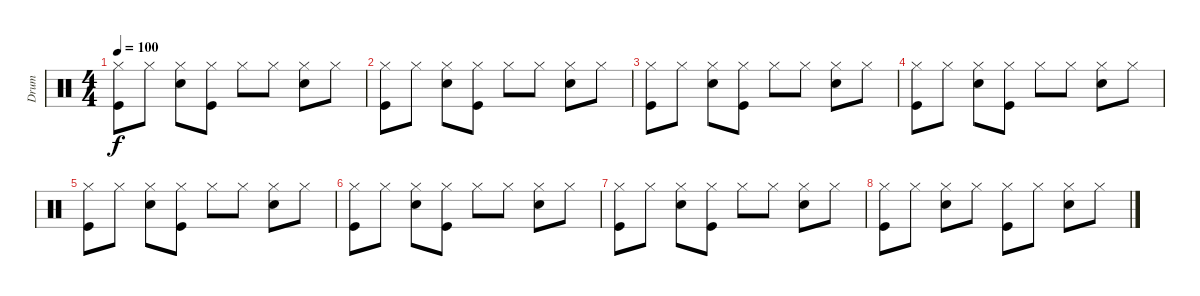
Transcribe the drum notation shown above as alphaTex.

\track ("Drum" "Drum") {instrument percussion}
\staff {score}
\articulation defaults
\ts (4 4)
\tempo 100
\clef neutral
\ks c
("Kick (hit)" "Hi-Hat (closed)").8{dy f} "Hi-Hat (closed)".8 ("Electric Snare (hit)" "Hi-Hat (closed)").8 ("Kick (hit)" "Hi-Hat (closed)").8 "Hi-Hat (closed)".8 "Hi-Hat (closed)".8 ("Electric Snare (hit)" "Hi-Hat (closed)").8 "Hi-Hat (closed)".8 |
("Kick (hit)" "Hi-Hat (closed)").8 "Hi-Hat (closed)".8 ("Electric Snare (hit)" "Hi-Hat (closed)").8 ("Kick (hit)" "Hi-Hat (closed)").8 "Hi-Hat (closed)".8 "Hi-Hat (closed)".8 ("Electric Snare (hit)" "Hi-Hat (closed)").8 "Hi-Hat (closed)".8 |
("Kick (hit)" "Hi-Hat (closed)").8 "Hi-Hat (closed)".8 ("Electric Snare (hit)" "Hi-Hat (closed)").8 ("Kick (hit)" "Hi-Hat (closed)").8 "Hi-Hat (closed)".8 "Hi-Hat (closed)".8 ("Electric Snare (hit)" "Hi-Hat (closed)").8 "Hi-Hat (closed)".8 |
("Kick (hit)" "Hi-Hat (closed)").8 "Hi-Hat (closed)".8 ("Electric Snare (hit)" "Hi-Hat (closed)").8 ("Kick (hit)" "Hi-Hat (closed)").8 "Hi-Hat (closed)".8 "Hi-Hat (closed)".8 ("Electric Snare (hit)" "Hi-Hat (closed)").8 "Hi-Hat (closed)".8 |
("Kick (hit)" "Hi-Hat (closed)").8 "Hi-Hat (closed)".8 ("Electric Snare (hit)" "Hi-Hat (closed)").8 ("Kick (hit)" "Hi-Hat (closed)").8 "Hi-Hat (closed)".8 "Hi-Hat (closed)".8 ("Electric Snare (hit)" "Hi-Hat (closed)").8 "Hi-Hat (closed)".8 |
("Kick (hit)" "Hi-Hat (closed)").8 "Hi-Hat (closed)".8 ("Electric Snare (hit)" "Hi-Hat (closed)").8 ("Kick (hit)" "Hi-Hat (closed)").8 "Hi-Hat (closed)".8 "Hi-Hat (closed)".8 ("Electric Snare (hit)" "Hi-Hat (closed)").8 "Hi-Hat (closed)".8 |
("Kick (hit)" "Hi-Hat (closed)").8 "Hi-Hat (closed)".8 ("Electric Snare (hit)" "Hi-Hat (closed)").8 ("Kick (hit)" "Hi-Hat (closed)").8 "Hi-Hat (closed)".8 "Hi-Hat (closed)".8 ("Electric Snare (hit)" "Hi-Hat (closed)").8 "Hi-Hat (closed)".8 |
("Kick (hit)" "Hi-Hat (closed)").8 "Hi-Hat (closed)".8 ("Electric Snare (hit)" "Hi-Hat (closed)").8 "Hi-Hat (closed)".8 ("Kick (hit)" "Hi-Hat (closed)").8 "Hi-Hat (closed)".8 ("Electric Snare (hit)" "Hi-Hat (closed)").8 "Hi-Hat (closed)".8
